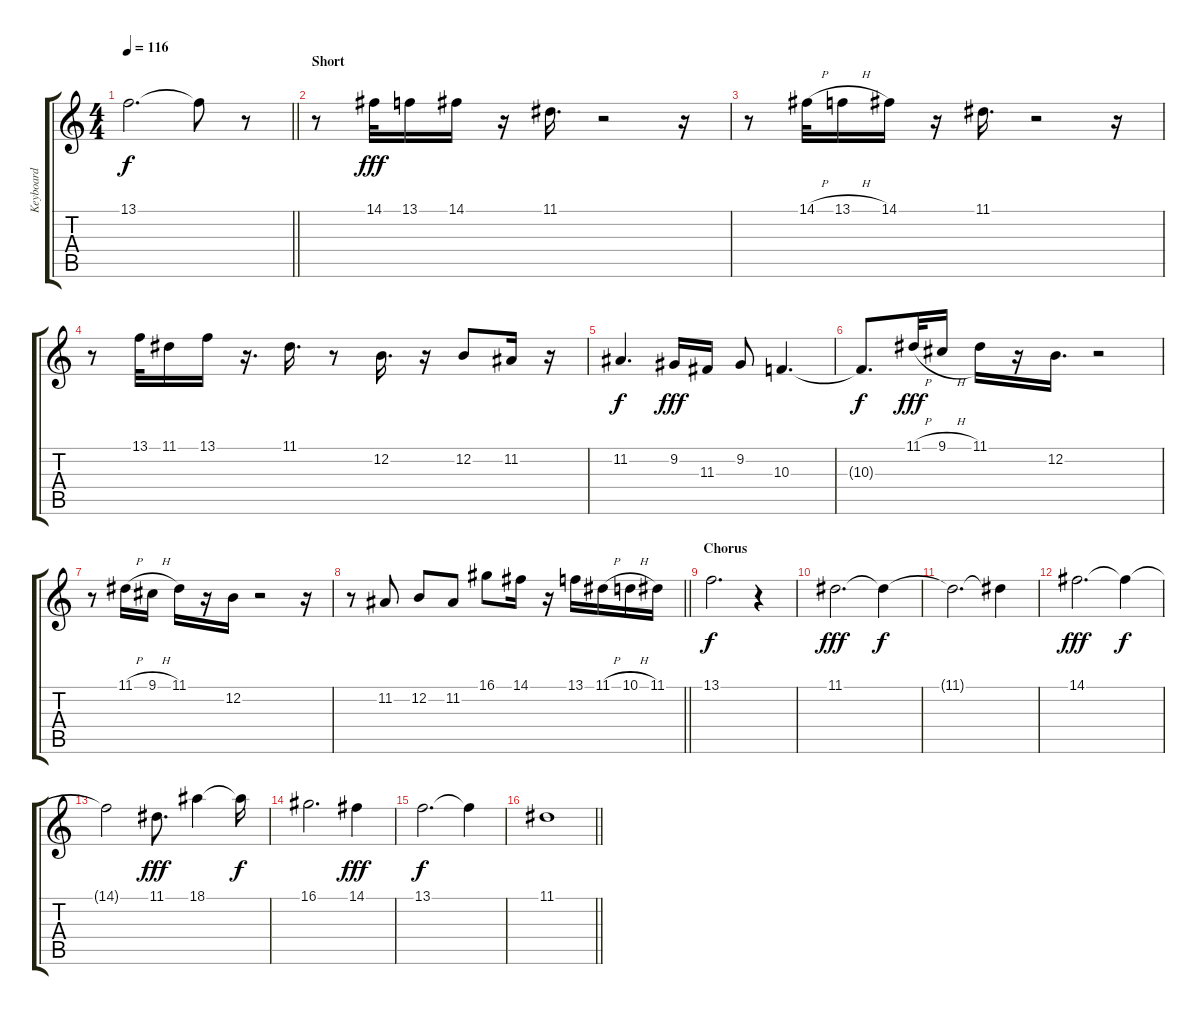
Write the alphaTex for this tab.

\track ("Keyboard" "Keyboard") {instrument stringensemble1}
\staff {score tabs}
\tuning (E4 B3 G3 D3 A2 E2) {hide}
\ts (4 4)
\tempo 116
\clef g2
\barLineRight lightlight
\ks c
13.1.2{d dy f} 13.1{t}.8 r.8 |
\section ("" "Short")
r.8 14.1.32{dy fff} 13.1.16 14.1.16 r.16 11.1.16{d} r.2 r.16 |
r.8 14.1{h}.32 13.1{h}.16 14.1.16 r.16 11.1.16{d} r.2 r.16 |
r.8 13.1.32 11.1.16 13.1.16 r.16{d} 11.1.16{d} r.8 12.2.16{d} r.16 12.2.8 11.2.16 r.16 |
11.2.4{d dy f} 9.2.16{dy fff} 11.3.16 9.2.8 10.3.4{d} |
10.3{t}.8{d dy f} 11.1{h}.32{dy fff} 9.1{h}.16 11.1.16 r.16 12.2.16{d} r.2 |
r.8 11.1{h}.16 9.1{h}.16 11.1.16 r.16 12.2.16 r.2 r.16 |
\barLineRight lightlight
r.8 11.2.8 12.2.8 11.2.8 16.1.8 14.1.16 r.16 13.1.16 11.1{h}.16 10.1{h}.16 11.1.16 |
\section ("" "Chorus")
13.1.2{d dy f} r.4 |
11.1.2{d dy fff} 11.1{t}.4{dy f} |
11.1{t}.2{d} 11.1{t}.4 |
14.1.2{d dy fff} 14.1{t}.4{dy f} |
14.1{t}.2 11.1.8{d dy fff} 18.1.4 18.1{t}.16{dy f} |
16.1.2{d} 14.1.4{dy fff} |
13.1.2{d dy f} 13.1{t}.4 |
\barLineRight lightlight
11.1.1
